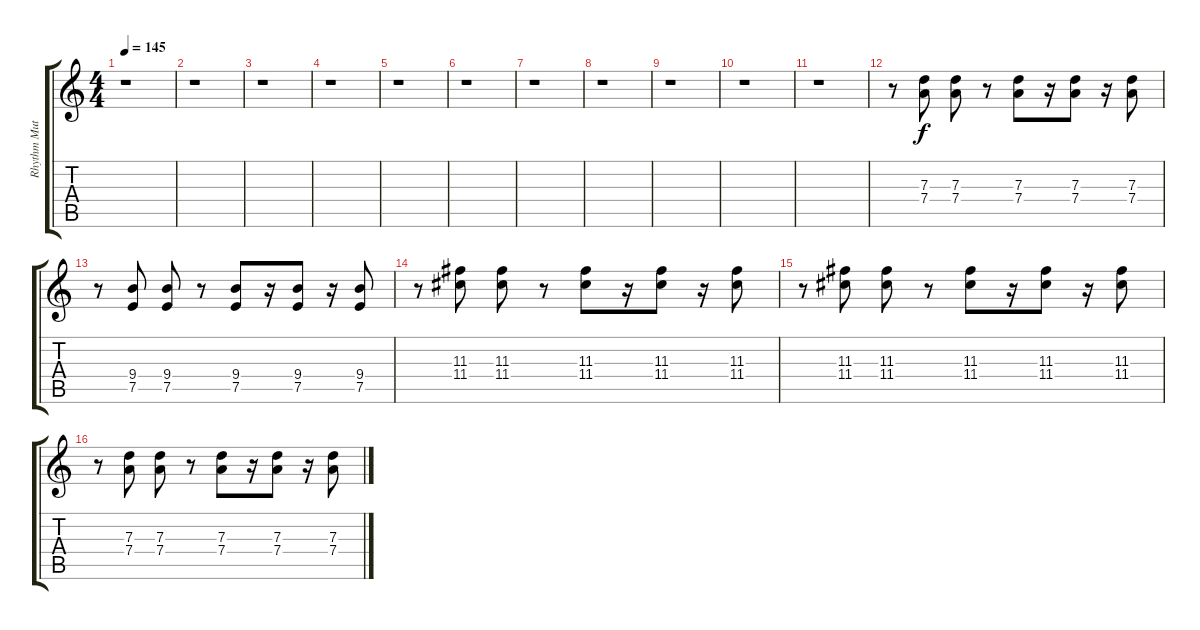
\track ("Rhythm Muted" "Rhythm Mut") {instrument electricguitarmuted}
\staff {score tabs}
\tuning (E4 B3 G3 D3 A2 E2) {hide}
\ts (4 4)
\tempo 145
\clef g2
\ks c
r.1{dy f} |
r.1 |
r.1 |
r.1 |
r.1 |
r.1 |
r.1 |
r.1 |
r.1 |
r.1 |
r.1 |
r.8 (7.3 7.4).8 (7.3 7.4).8 r.8 (7.3 7.4).8 r.16 (7.3 7.4).8 r.16 (7.3 7.4).8 |
r.8 (9.4 7.5).8 (9.4 7.5).8 r.8 (9.4 7.5).8 r.16 (9.4 7.5).8 r.16 (9.4 7.5).8 |
r.8 (11.3 11.4).8 (11.3 11.4).8 r.8 (11.3 11.4).8 r.16 (11.3 11.4).8 r.16 (11.3 11.4).8 |
r.8 (11.3 11.4).8 (11.3 11.4).8 r.8 (11.3 11.4).8 r.16 (11.3 11.4).8 r.16 (11.3 11.4).8 |
r.8 (7.3 7.4).8 (7.3 7.4).8 r.8 (7.3 7.4).8 r.16 (7.3 7.4).8 r.16 (7.3 7.4).8
